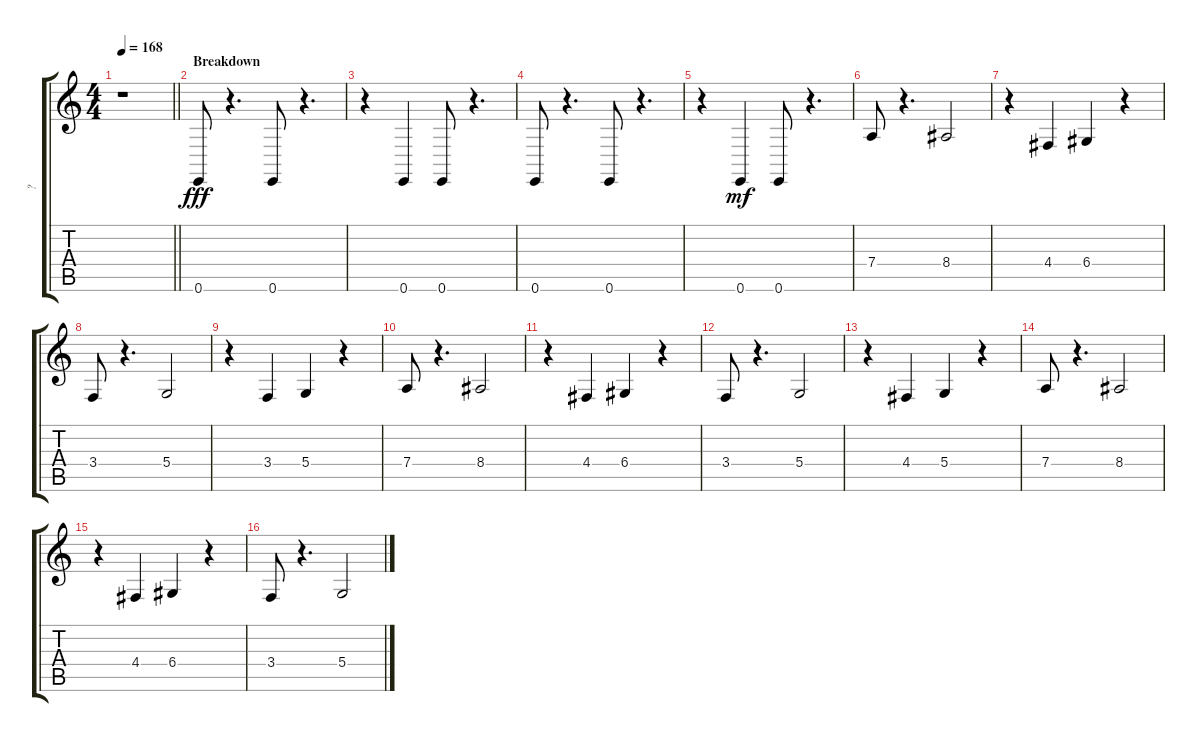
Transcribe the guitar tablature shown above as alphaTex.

\track ("?" "?") {instrument dulcimer}
\staff {score tabs}
\tuning (E4 B3 G3 D3 A2 E2) {hide}
\ts (4 4)
\tempo 168
\clef g2
\barLineRight lightlight
\ks c
r.1{dy fff} |
\section ("" "Breakdown")
0.6.8{volume 16 instrument taikodrum} r.4{d} 0.6.8 r.4{d} |
r.4 0.6.4 0.6.8 r.4{d} |
0.6.8 r.4{d} 0.6.8 r.4{d} |
r.4 0.6.4{dy mf} 0.6.8 r.4{d} |
7.4.8{instrument electricpiano2} r.4{d} 8.4.2 |
r.4 4.4.4 6.4.4 r.4 |
3.4.8 r.4{d} 5.4.2 |
r.4 3.4.4 5.4.4 r.4 |
7.4.8 r.4{d} 8.4.2 |
r.4 4.4.4 6.4.4 r.4 |
3.4.8 r.4{d} 5.4.2 |
r.4 4.4.4 5.4.4 r.4 |
7.4.8 r.4{d} 8.4.2 |
r.4 4.4.4 6.4.4 r.4 |
3.4.8 r.4{d} 5.4.2
